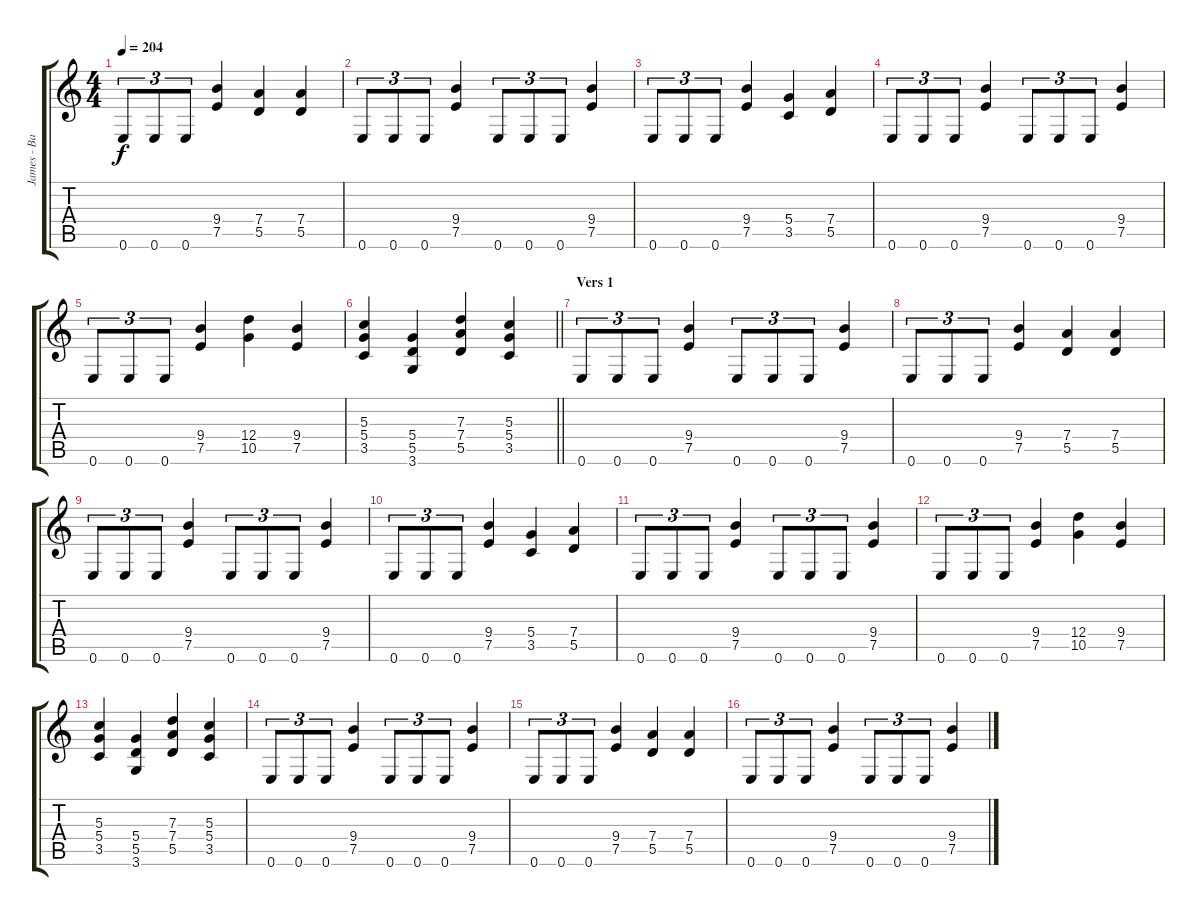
\track ("James - Back Guitar" "James - Ba") {solo instrument overdrivenguitar}
\staff {score tabs}
\tuning (E4 B3 G3 D3 A2 E2) {hide}
\ts (4 4)
\tempo 204
\clef g2
\ks c
0.6.8{tu (3 2) dy f} 0.6.8{tu (3 2)} 0.6.8{tu (3 2)} (9.4 7.5).4 (7.4 5.5).4 (7.4 5.5).4 |
0.6.8{tu (3 2)} 0.6.8{tu (3 2)} 0.6.8{tu (3 2)} (9.4 7.5).4 0.6.8{tu (3 2)} 0.6.8{tu (3 2)} 0.6.8{tu (3 2)} (9.4 7.5).4 |
0.6.8{tu (3 2)} 0.6.8{tu (3 2)} 0.6.8{tu (3 2)} (9.4 7.5).4 (5.4 3.5).4 (7.4 5.5).4 |
0.6.8{tu (3 2)} 0.6.8{tu (3 2)} 0.6.8{tu (3 2)} (9.4 7.5).4 0.6.8{tu (3 2)} 0.6.8{tu (3 2)} 0.6.8{tu (3 2)} (9.4 7.5).4 |
0.6.8{tu (3 2)} 0.6.8{tu (3 2)} 0.6.8{tu (3 2)} (9.4 7.5).4 (12.4 10.5).4 (9.4 7.5).4 |
\barLineRight lightlight
(5.3 5.4 3.5).4 (5.4 5.5 3.6).4 (7.3 7.4 5.5).4 (5.3 5.4 3.5).4 |
\section ("" "Vers 1")
0.6.8{tu (3 2)} 0.6.8{tu (3 2)} 0.6.8{tu (3 2)} (9.4 7.5).4 0.6.8{tu (3 2)} 0.6.8{tu (3 2)} 0.6.8{tu (3 2)} (9.4 7.5).4 |
0.6.8{tu (3 2)} 0.6.8{tu (3 2)} 0.6.8{tu (3 2)} (9.4 7.5).4 (7.4 5.5).4 (7.4 5.5).4 |
0.6.8{tu (3 2)} 0.6.8{tu (3 2)} 0.6.8{tu (3 2)} (9.4 7.5).4 0.6.8{tu (3 2)} 0.6.8{tu (3 2)} 0.6.8{tu (3 2)} (9.4 7.5).4 |
0.6.8{tu (3 2)} 0.6.8{tu (3 2)} 0.6.8{tu (3 2)} (9.4 7.5).4 (5.4 3.5).4 (7.4 5.5).4 |
0.6.8{tu (3 2)} 0.6.8{tu (3 2)} 0.6.8{tu (3 2)} (9.4 7.5).4 0.6.8{tu (3 2)} 0.6.8{tu (3 2)} 0.6.8{tu (3 2)} (9.4 7.5).4 |
0.6.8{tu (3 2)} 0.6.8{tu (3 2)} 0.6.8{tu (3 2)} (9.4 7.5).4 (12.4 10.5).4 (9.4 7.5).4 |
(5.3 5.4 3.5).4 (5.4 5.5 3.6).4 (7.3 7.4 5.5).4 (5.3 5.4 3.5).4 |
0.6.8{tu (3 2)} 0.6.8{tu (3 2)} 0.6.8{tu (3 2)} (9.4 7.5).4 0.6.8{tu (3 2)} 0.6.8{tu (3 2)} 0.6.8{tu (3 2)} (9.4 7.5).4 |
0.6.8{tu (3 2)} 0.6.8{tu (3 2)} 0.6.8{tu (3 2)} (9.4 7.5).4 (7.4 5.5).4 (7.4 5.5).4 |
0.6.8{tu (3 2)} 0.6.8{tu (3 2)} 0.6.8{tu (3 2)} (9.4 7.5).4 0.6.8{tu (3 2)} 0.6.8{tu (3 2)} 0.6.8{tu (3 2)} (9.4 7.5).4
